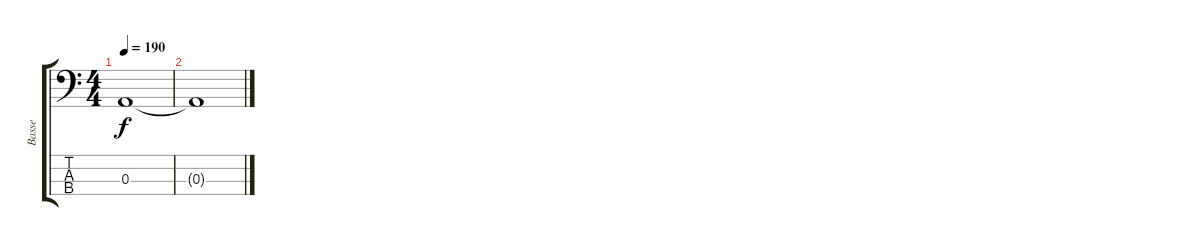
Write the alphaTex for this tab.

\track ("Basse" "Basse") {instrument electricbassfinger}
\staff {score tabs}
\tuning (G2 D2 A1 E1) {hide}
\ts (4 4)
\tempo 190
\clef f4
\ks c
0.3.1{dy f} |
0.3{t}.1
